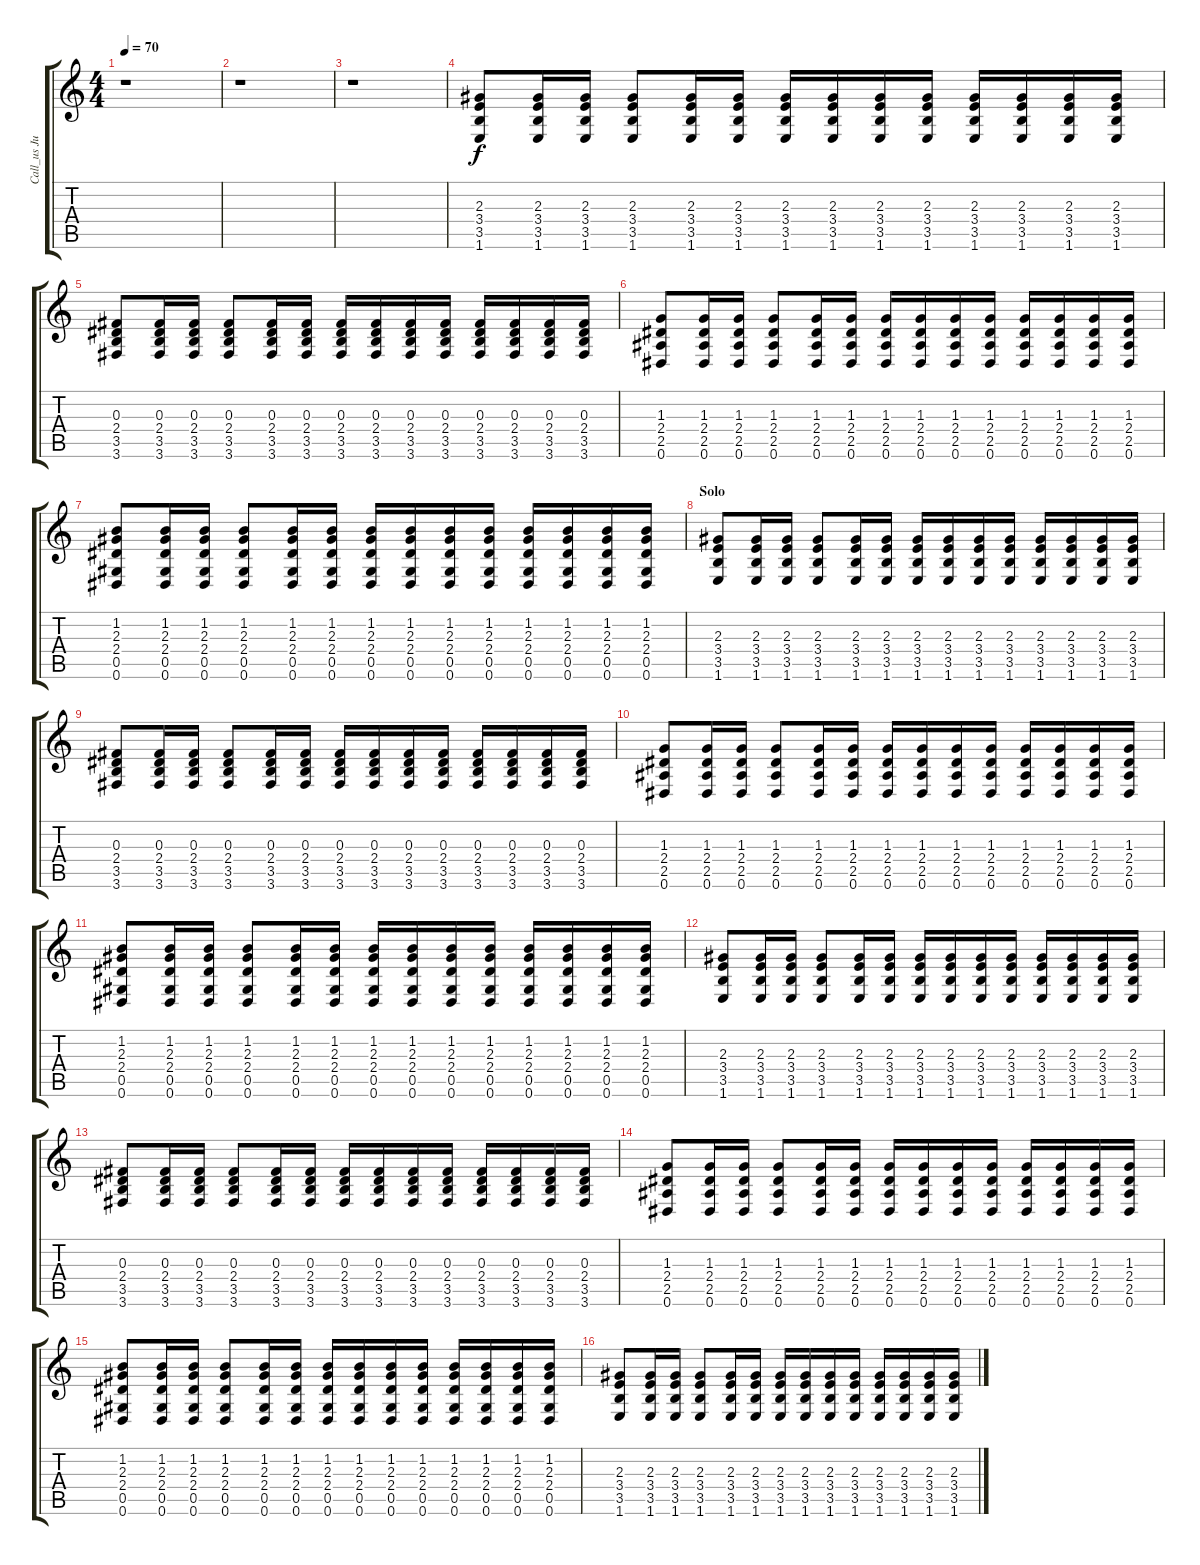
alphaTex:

\track ("Call_us Junior" "Call_us Ju") {instrument acousticguitarnylon}
\staff {score tabs}
\tuning (Eb4 Bb3 Gb3 Db3 Ab2 Eb2) {hide}
\ts (4 4)
\tempo 70
\clef g2
\ks c
r.1{dy fff} |
r.1 |
r.1 |
(2.3 3.4 3.5 1.6).8{dy f} (2.3 3.4 3.5 1.6).16 (2.3 3.4 3.5 1.6).16 (2.3 3.4 3.5 1.6).8 (2.3 3.4 3.5 1.6).16 (2.3 3.4 3.5 1.6).16 (2.3 3.4 3.5 1.6).16 (2.3 3.4 3.5 1.6).16 (2.3 3.4 3.5 1.6).16 (2.3 3.4 3.5 1.6).16 (2.3 3.4 3.5 1.6).16 (2.3 3.4 3.5 1.6).16 (2.3 3.4 3.5 1.6).16 (2.3 3.4 3.5 1.6).16 |
(0.3 2.4 3.5 3.6).8 (0.3 2.4 3.5 3.6).16 (0.3 2.4 3.5 3.6).16 (0.3 2.4 3.5 3.6).8 (0.3 2.4 3.5 3.6).16 (0.3 2.4 3.5 3.6).16 (0.3 2.4 3.5 3.6).16 (0.3 2.4 3.5 3.6).16 (0.3 2.4 3.5 3.6).16 (0.3 2.4 3.5 3.6).16 (0.3 2.4 3.5 3.6).16 (0.3 2.4 3.5 3.6).16 (0.3 2.4 3.5 3.6).16 (0.3 2.4 3.5 3.6).16 |
(1.3 2.4 2.5 0.6).8 (1.3 2.4 2.5 0.6).16 (1.3 2.4 2.5 0.6).16 (1.3 2.4 2.5 0.6).8 (1.3 2.4 2.5 0.6).16 (1.3 2.4 2.5 0.6).16 (1.3 2.4 2.5 0.6).16 (1.3 2.4 2.5 0.6).16 (1.3 2.4 2.5 0.6).16 (1.3 2.4 2.5 0.6).16 (1.3 2.4 2.5 0.6).16 (1.3 2.4 2.5 0.6).16 (1.3 2.4 2.5 0.6).16 (1.3 2.4 2.5 0.6).16 |
(1.2 2.3 2.4 0.5 0.6).8 (1.2 2.3 2.4 0.5 0.6).16 (1.2 2.3 2.4 0.5 0.6).16 (1.2 2.3 2.4 0.5 0.6).8 (1.2 2.3 2.4 0.5 0.6).16 (1.2 2.3 2.4 0.5 0.6).16 (1.2 2.3 2.4 0.5 0.6).16 (1.2 2.3 2.4 0.5 0.6).16 (1.2 2.3 2.4 0.5 0.6).16 (1.2 2.3 2.4 0.5 0.6).16 (1.2 2.3 2.4 0.5 0.6).16 (1.2 2.3 2.4 0.5 0.6).16 (1.2 2.3 2.4 0.5 0.6).16 (1.2 2.3 2.4 0.5 0.6).16 |
\section ("" "Solo")
(2.3 3.4 3.5 1.6).8 (2.3 3.4 3.5 1.6).16 (2.3 3.4 3.5 1.6).16 (2.3 3.4 3.5 1.6).8 (2.3 3.4 3.5 1.6).16 (2.3 3.4 3.5 1.6).16 (2.3 3.4 3.5 1.6).16 (2.3 3.4 3.5 1.6).16 (2.3 3.4 3.5 1.6).16 (2.3 3.4 3.5 1.6).16 (2.3 3.4 3.5 1.6).16 (2.3 3.4 3.5 1.6).16 (2.3 3.4 3.5 1.6).16 (2.3 3.4 3.5 1.6).16 |
(0.3 2.4 3.5 3.6).8 (0.3 2.4 3.5 3.6).16 (0.3 2.4 3.5 3.6).16 (0.3 2.4 3.5 3.6).8 (0.3 2.4 3.5 3.6).16 (0.3 2.4 3.5 3.6).16 (0.3 2.4 3.5 3.6).16 (0.3 2.4 3.5 3.6).16 (0.3 2.4 3.5 3.6).16 (0.3 2.4 3.5 3.6).16 (0.3 2.4 3.5 3.6).16 (0.3 2.4 3.5 3.6).16 (0.3 2.4 3.5 3.6).16 (0.3 2.4 3.5 3.6).16 |
(1.3 2.4 2.5 0.6).8 (1.3 2.4 2.5 0.6).16 (1.3 2.4 2.5 0.6).16 (1.3 2.4 2.5 0.6).8 (1.3 2.4 2.5 0.6).16 (1.3 2.4 2.5 0.6).16 (1.3 2.4 2.5 0.6).16 (1.3 2.4 2.5 0.6).16 (1.3 2.4 2.5 0.6).16 (1.3 2.4 2.5 0.6).16 (1.3 2.4 2.5 0.6).16 (1.3 2.4 2.5 0.6).16 (1.3 2.4 2.5 0.6).16 (1.3 2.4 2.5 0.6).16 |
(1.2 2.3 2.4 0.5 0.6).8 (1.2 2.3 2.4 0.5 0.6).16 (1.2 2.3 2.4 0.5 0.6).16 (1.2 2.3 2.4 0.5 0.6).8 (1.2 2.3 2.4 0.5 0.6).16 (1.2 2.3 2.4 0.5 0.6).16 (1.2 2.3 2.4 0.5 0.6).16 (1.2 2.3 2.4 0.5 0.6).16 (1.2 2.3 2.4 0.5 0.6).16 (1.2 2.3 2.4 0.5 0.6).16 (1.2 2.3 2.4 0.5 0.6).16 (1.2 2.3 2.4 0.5 0.6).16 (1.2 2.3 2.4 0.5 0.6).16 (1.2 2.3 2.4 0.5 0.6).16 |
(2.3 3.4 3.5 1.6).8 (2.3 3.4 3.5 1.6).16 (2.3 3.4 3.5 1.6).16 (2.3 3.4 3.5 1.6).8 (2.3 3.4 3.5 1.6).16 (2.3 3.4 3.5 1.6).16 (2.3 3.4 3.5 1.6).16 (2.3 3.4 3.5 1.6).16 (2.3 3.4 3.5 1.6).16 (2.3 3.4 3.5 1.6).16 (2.3 3.4 3.5 1.6).16 (2.3 3.4 3.5 1.6).16 (2.3 3.4 3.5 1.6).16 (2.3 3.4 3.5 1.6).16 |
(0.3 2.4 3.5 3.6).8 (0.3 2.4 3.5 3.6).16 (0.3 2.4 3.5 3.6).16 (0.3 2.4 3.5 3.6).8 (0.3 2.4 3.5 3.6).16 (0.3 2.4 3.5 3.6).16 (0.3 2.4 3.5 3.6).16 (0.3 2.4 3.5 3.6).16 (0.3 2.4 3.5 3.6).16 (0.3 2.4 3.5 3.6).16 (0.3 2.4 3.5 3.6).16 (0.3 2.4 3.5 3.6).16 (0.3 2.4 3.5 3.6).16 (0.3 2.4 3.5 3.6).16 |
(1.3 2.4 2.5 0.6).8 (1.3 2.4 2.5 0.6).16 (1.3 2.4 2.5 0.6).16 (1.3 2.4 2.5 0.6).8 (1.3 2.4 2.5 0.6).16 (1.3 2.4 2.5 0.6).16 (1.3 2.4 2.5 0.6).16 (1.3 2.4 2.5 0.6).16 (1.3 2.4 2.5 0.6).16 (1.3 2.4 2.5 0.6).16 (1.3 2.4 2.5 0.6).16 (1.3 2.4 2.5 0.6).16 (1.3 2.4 2.5 0.6).16 (1.3 2.4 2.5 0.6).16 |
(1.2 2.3 2.4 0.5 0.6).8 (1.2 2.3 2.4 0.5 0.6).16 (1.2 2.3 2.4 0.5 0.6).16 (1.2 2.3 2.4 0.5 0.6).8 (1.2 2.3 2.4 0.5 0.6).16 (1.2 2.3 2.4 0.5 0.6).16 (1.2 2.3 2.4 0.5 0.6).16 (1.2 2.3 2.4 0.5 0.6).16 (1.2 2.3 2.4 0.5 0.6).16 (1.2 2.3 2.4 0.5 0.6).16 (1.2 2.3 2.4 0.5 0.6).16 (1.2 2.3 2.4 0.5 0.6).16 (1.2 2.3 2.4 0.5 0.6).16 (1.2 2.3 2.4 0.5 0.6).16 |
(2.3 3.4 3.5 1.6).8 (2.3 3.4 3.5 1.6).16 (2.3 3.4 3.5 1.6).16 (2.3 3.4 3.5 1.6).8 (2.3 3.4 3.5 1.6).16 (2.3 3.4 3.5 1.6).16 (2.3 3.4 3.5 1.6).16 (2.3 3.4 3.5 1.6).16 (2.3 3.4 3.5 1.6).16 (2.3 3.4 3.5 1.6).16 (2.3 3.4 3.5 1.6).16 (2.3 3.4 3.5 1.6).16 (2.3 3.4 3.5 1.6).16 (2.3 3.4 3.5 1.6).16
